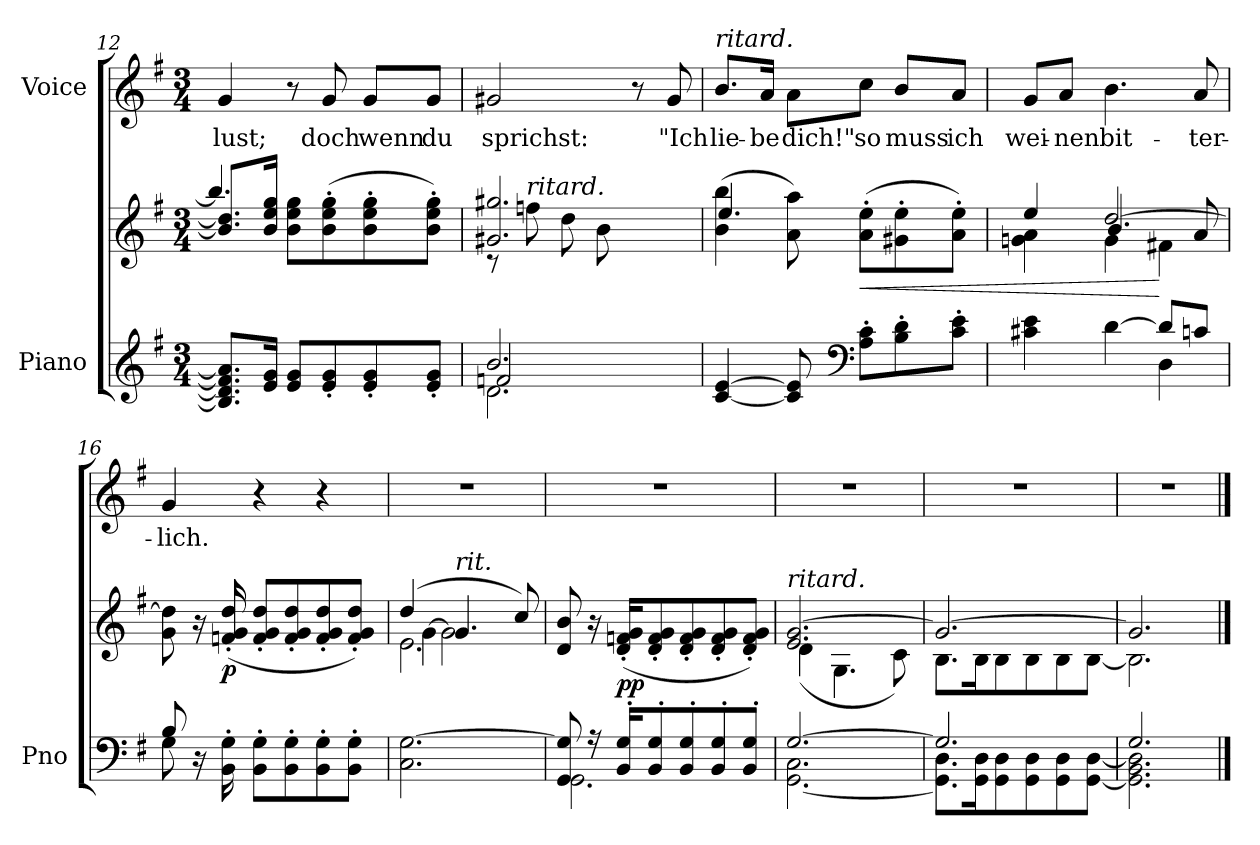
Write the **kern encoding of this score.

**kern	**kern	**dynam	**kern	**text
*part2	*part2	*part2	*part1	*part1
*staff3	*staff2	*staff2/3	*staff1	*staff1
*I"Piano	*	*	*I"Voice	*
*I'Pno	*	*	*	*
*clefG2	*clefG2	*	*clefG2	*
*k[f#]	*k[f#]	*	*k[f#]	*
*M3/4	*M3/4	*	*M3/4	*
=12	=12	=12	=12	=12
*	*^	*	*	*
8.B/] 8.d#/] 8.f#/] 8.a/]L	8.b/] 8.dd#/]L	4.bb/]	.	4g/	-lust;
16e/ 16g/Jk	16b/ 16ee/ 16gg/Jk	.	.	.	.
8e/ 8g/L	8b\ 8ee\ 8gg\L	.	.	8r	.
8e/' 8g/'	(>8b\'> 8ee\'> 8gg\'>	4.ryy	.	8g/	doch
8e/' 8g/'	8b\'> 8ee\'> 8gg\'>	.	.	8g/L	wenn
8e/' 8g/'J	8b\'> 8ee\'> 8gg\'>J)	.	.	8g/J	du
=13	=13	=13	=13	=13	=13
*^	*	*	*	*	*
*	*^	*	*	*	*	*
*	*	*^	*	*	*	*	*
2ryy	2.b/	2.d\	2fn/	2.g#X/ 2.gg#X/	8r	.	2g#X/	sprichst:
!	!	!	!	!	!LO:TX:a:i:t=ritard.	!	!	!
.	.	.	.	.	(8ffn\L	.	.	.
.	.	.	.	.	8dd\	.	.	.
.	.	.	.	.	8b\	.	.	.
8g#X/	.	.	4ryy	.	4ryy	.	8r	.
8f/J)	.	.	.	.	.	.	8g#/	"Ich
*v	*v	*v	*v	*	*	*	*	*
=14	=14	=14	=14	=14	=14
!	!	!	!	!LO:TX:a:i:t=ritard.	!
[4c/ [4e/	(>4b\ 4bb\	4.ee/	.	8.b/L	lie-
.	.	.	.	16a/Jk	-be
8c/] 8e/]	8a\ 8aa\)	.	.	8a\L	dich!"
*clefF4	*	*	*	*	*
!	!	!	!LO:HP:b	!	!
8A\' 8c\'L	(<8a\'< 8ee\'<L	4.ryy	<	8cc\J	so
8B\' 8d\'	8g#X\'< 8ee\'<	.	.	8b/L	muss
8c\' 8e\'J	8a\'< 8ee\'<J)	.	.	8a/J	ich
=15	=15	=15	=15	=15	=15
*^	*	*^	*	*	*
4c#X\ 4e\	2ryy	4ee/	4gn\ 4a\	4ryy	.	8g/L	wei-
.	.	.	.	.	.	8a/J	-nen
[>4d\	.	[2dd/	4g\	4.b/	.	4.b\	bit-
8d/L]	4D\	.	4f#X\	.	[	.	.
8cn/J	.	.	.	8a/	.	8a/	-ter-
*	*	*v	*v	*v	*	*	*
=16	=16	=16	=16	=16	=16
8B/	8G\	8g\ 8dd\]	.	4g/	-lich.
16r	16ryy	16r	.	.	.
!	!	!	!LO:DY:b	!	!
16BB\'> 16G\'>	2ryy	(16fn/' 16g/' 16dd/'	p	.	.
8BB\'> 8G\'>L	.	8f/' 8g/' 8dd/'L	.	4r	.
8BB\'> 8G\'>	.	8f/' 8g/' 8dd/'	.	.	.
8BB\'> 8G\'>	.	8f/' 8g/' 8dd/'	.	4r	.
8BB\'> 8G\'>J	.	8f/' 8g/' 8dd/'J)	.	.	.
.	16ryy	.	.	.	.
*v	*v	*	*	*	*
=17	=17	=17	=17	=17
*	*^	*	*	*
*	*	*^	*	*	*
2.C\ [>2.G\	(4dd/	2.e\	[>4g\	.	2.r	.
!	!LO:TX:a:i:t=rit.	!	!	!	!	!
.	4.g/	.	2g\]	.	.	.
.	8cc/)	.	.	.	.	.
*	*v	*v	*v	*	*	*
=18	=18	=18	=18	=18
*^	*	*	*	*
8GG/ 8G/]	2.GG\	8d/ 8b/	.	2.r	.
16r	.	16r	.	.	.
!	!	!	!LO:DY:b	!	!
16BB/' 16G/'KL	.	(16d/' 16fn/' 16g/'KL	pp	.	.
8BB/' 8G/'	.	8d/' 8f/' 8g/'	.	.	.
8BB/' 8G/'	.	8d/' 8f/' 8g/'	.	.	.
8BB/' 8G/'	.	8d/' 8f/' 8g/'	.	.	.
8BB/' 8G/'J	.	8d/' 8f/' 8g/'J)	.	.	.
=19	=19	=19	=19	=19	=19
*	*	*^	*	*	*
!	!	!LO:TX:a:i:t=ritard.	!	!	!	!
[2.G/	[2.GG\ 2.C\	2.e/ [2.g/	(4d\	.	2.r	.
.	.	.	4.G\	.	.	.
.	.	.	8c\)	.	.	.
=20	=20	=20	=20	=20	=20	=20
2.G/]	8.GG\] 8.D\L	2.g/_	8.B\L	.	2.r	.
.	16GG\ 16D\K	.	16B\K	.	.	.
.	8GG\ 8D\	.	8B\	.	.	.
.	8GG\ 8D\	.	8B\	.	.	.
.	8GG\ 8D\	.	8B\	.	.	.
.	[8GG\ [8D\J	.	[8B\J	.	.	.
=21	=21	=21	=21	=21	=21	=21
2.G/	2.GG\] 2.BB\ 2.D\]	2.g/]	2.B\]	.	2.r	.
*v	*v	*	*	*	*	*
*	*v	*v	*	*	*
==	==	==	==	==
*-	*-	*-	*-	*-
